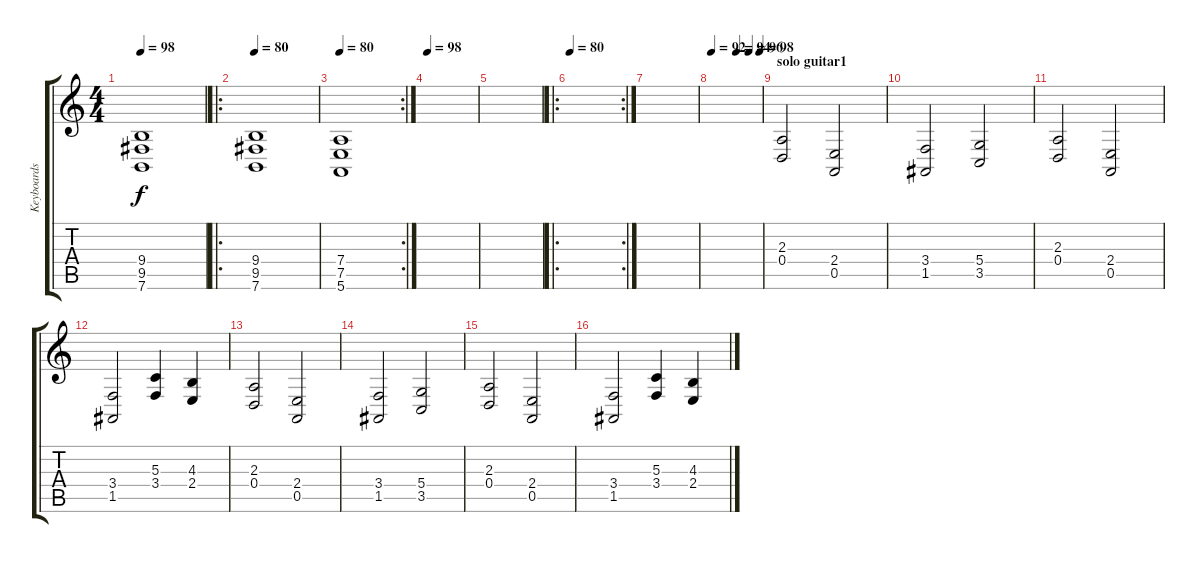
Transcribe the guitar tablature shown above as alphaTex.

\track ("Keyboards" "Keyboards") {instrument synthstrings2}
\staff {score tabs}
\tuning (E4 B3 G3 D3 A2 E2) {hide}
\ts (4 4)
\tempo 98
\clef g2
\ks c
(9.4{t} 9.5{t} 7.6{t}).1{dy f volume 12} |
\ro
\tempo 80
(9.4 9.5 7.6).1{volume 12} |
\rc 2
\tempo 80
(7.4 7.5 5.6).1 |
\tempo 98
|
|
\ro
\rc 2
\tempo 80
|
|
\tempo 92
\tempo (94 0.5)
\tempo (96 0.75)
\tempo (98 0.96875)
|
\section ("" "solo guitar1")
(2.3 0.4).2{volume 14 instrument synthstrings2} (2.4 0.5).2 |
(3.4 1.5).2 (5.4 3.5).2 |
(2.3 0.4).2 (2.4 0.5).2 |
(3.4 1.5).2 (5.3 3.4).4 (4.3 2.4).4 |
(2.3 0.4).2 (2.4 0.5).2 |
(3.4 1.5).2 (5.4 3.5).2 |
(2.3 0.4).2 (2.4 0.5).2 |
(3.4 1.5).2 (5.3 3.4).4 (4.3 2.4).4
